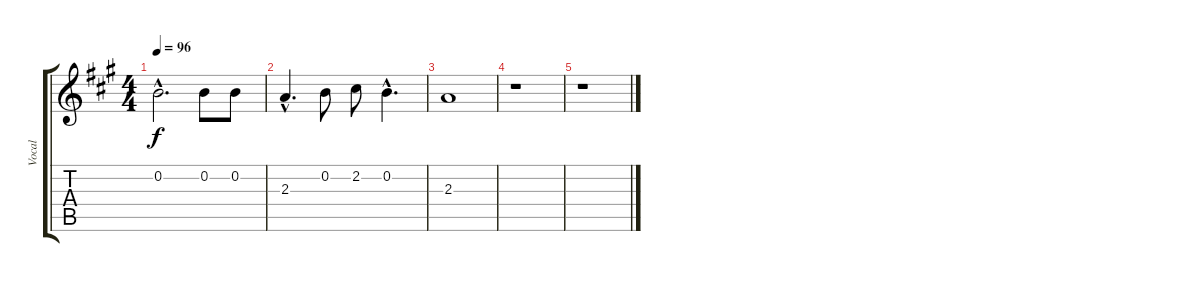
\track ("Vocal" "Vocal") {instrument acousticguitarsteel}
\staff {score tabs}
\tuning (E4 B3 G3 D3 A2 E2) {hide}
\ts (4 4)
\tempo 96
\clef g2
\ks a
0.2{hac}.2{d dy f} 0.2.8 0.2.8 |
2.3{hac}.4{d} 0.2.8 2.2.8 0.2{hac}.4{d} |
2.3.1 |
r.1 |
r.1
